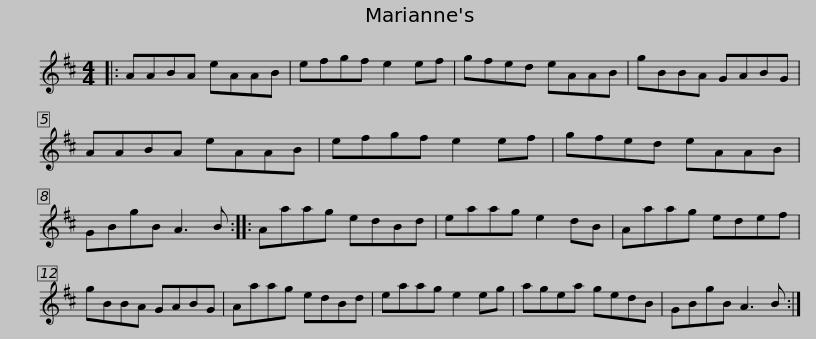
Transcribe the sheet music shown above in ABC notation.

X:1
L:1/8
M:4/4
I:linebreak $
K:D
V:1 treble
V:1
|: AABA eAAB | efgf e2 ef | gfed eAAB | gBBA GABG | AABA eAAB |$ %5
 efgf e2 ef | gfed eAAB | GBgB A3 B :: Aaag edBd | eaag e2 dB |$ %10
 Aaag edef | gBBA GABG | Aaag edBd | eaag e2 eg | agea gedB |$ %15
 GBgB A3 B :| %16
